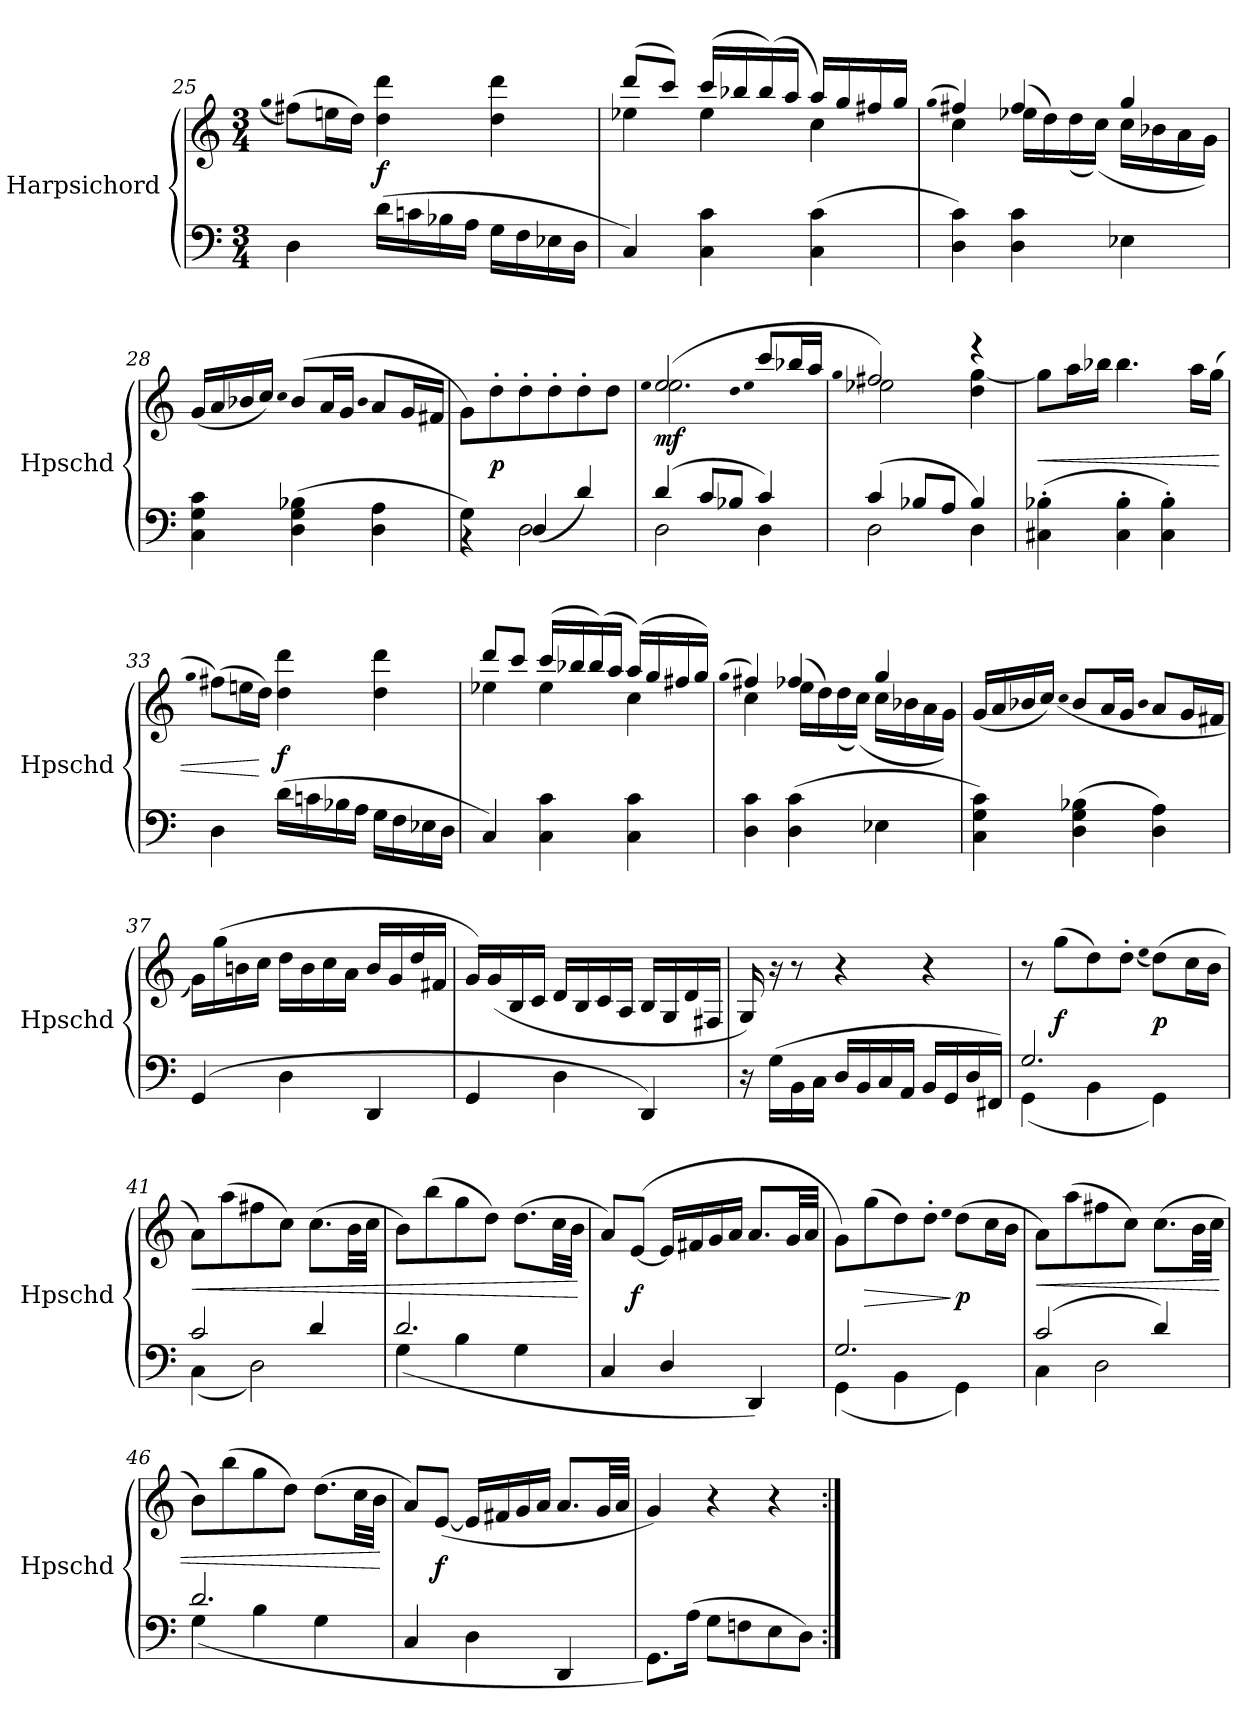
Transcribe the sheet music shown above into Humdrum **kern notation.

**kern	**kern	**dynam
*part1	*part1	*part1
*staff2	*staff1	*staff1/2
*I"Harpsichord	*	*
*I'Hpschd	*	*
*clefF4	*clefG2	*
*k[]	*k[]	*
*C:	*C:	*
*M3/4	*M3/4	*
=25	=25	=25
.	(qgg	.
4D\	(8ff#X\L)	.
.	16een\L	.
.	16dd\JJ)	.
(16d\LL	4dd\ 4ddd\	f
16cn\	.	.
16B-X\	.	.
16A\JJ	.	.
16G\LL	4dd\ 4ddd\	.
16F\	.	.
16E-X\	.	.
16D\JJ	.	.
=26	=26	=26
*	*^	*
4C/)	(8ddd/L	4ee-X\	.
.	8ccc/J)	.	.
4C\ 4c\	(16ccc/LL	4ee-\	.
.	16bb-X/	.	.
.	(16bb-/)	.	.
.	16aa/JJ	.	.
(4C\ 4c\	16aa/LL)	4cc\	.
.	16gg/	.	.
.	16ff#X/	.	.
.	16gg/JJ	.	.
=27	=27	=27	=27
.	(qgg	.	.
4D\ 4c\)	4ff#X/)	4cc\	.
4D\ 4c\	(4ff#/	16ee-X\LL	.
.	.	16dd\)	.
.	.	(16dd\	.
.	.	(16cc\JJ)	.
4E-X\	4gg/	16cc\LL	.
.	.	16b-X\	.
.	.	16a\	.
.	.	16g\JJ)	.
*	*v	*v	*
=28	=28	=28
4C\ 4G\ 4c\	(16g/LL	.
.	16a/	.
.	16b-X/	.
.	16cc/JJ)	.
.	qcc	.
(4D\ 4G\ 4B-X\	(8b-/L	.
.	16a/L	.
.	16g/JJ	.
.	qb-	.
4D\ 4A\	8a/L	.
.	16g/L	.
.	16f#X/JJ	.
=29	=29	=29
*^	*	*
4G\)	4r	8g\L)	.
.	.	8dd'\	p
2D\	(4D/	8dd'\	.
.	.	8dd'\	.
.	4d/)	8dd'\	.
.	.	8dd\J	.
=30	=30	=30	=30
.	.	qee	.
*	*	*^	*
(4d/	2D\	(2ee/	2.ee\	mf
8c/L	.	.	.	.
8B-X/J	.	.	.	.
.	.	qdd	.	.
.	.	qee	.	.
4c/)	4D\	8ccc/L	.	.
.	.	16bb-X/L	.	.
.	.	16aa/JJ	.	.
=31	=31	=31	=31	=31
.	.	qgg	.	.
(4c/	2D\	2ff#X/)	2ee-X\	.
8B-X/L	.	.	.	.
8A/J	.	.	.	.
4B-/	4D\)	4r	4dd\ [4gg\	.
*v	*v	*	*	*
*	*v	*v	*
=32	=32	=32
(4C#X'\ 4B-X'\	8gg\L]	<
.	16aa\L	.
.	16bb-X\JJ	.
4C#'\ 4B-'\	4.bb-\	.
4C#'\ 4B-'\)	.	.
.	16aa\LL	.
.	(16gg\JJ	.
=33	=33	=33
.	qgg	.
4D\	(8ff#X\L)	.
.	16een\L	.
.	16dd\JJ)	[
(16d\LL	4dd\ 4ddd\	f
16cn\	.	.
16B-X\	.	.
16A\JJ	.	.
16G\LL	4dd\ 4ddd\	.
16F\	.	.
16E-X\	.	.
16D\JJ	.	.
=34	=34	=34
*	*^	*
4C/)	8ddd/L	4ee-X\	.
.	8ccc/J	.	.
4C\ 4c\	(16ccc/LL	4ee-\	.
.	16bb-X/	.	.
.	(16bb-/)	.	.
.	16aa/JJ	.	.
4C\ 4c\	(16aa/LL)	4cc\	.
.	16gg/	.	.
.	16ff#X/	.	.
.	16gg/JJ)	.	.
=35	=35	=35	=35
.	(qgg	.	.
4D\ 4c\	4ff#X/)	4cc\	.
(4D\ 4c\	(4ff-X/	16ee\LL	.
.	.	16dd\)	.
.	.	(16dd\	.
.	.	(16cc\JJ)	.
4E-X\	4gg/	16cc\LL	.
.	.	16b-X\	.
.	.	16a\	.
.	.	16g\JJ)	.
*	*v	*v	*
=36	=36	=36
4C\ 4G\ 4c\)	(16g/LL	.
.	16a/	.
.	16b-X/	.
.	16cc/JJ)	.
.	(qcc	.
(4D\ 4G\ 4B-X\	8b-/L	.
.	16a/L	.
.	16g/JJ	.
.	qb-	.
4D\ 4A\)	8a/L	.
.	16g/L	.
.	16f#X/JJ	.
=37	=37	=37
(4GG/	16g\LL)	.
.	(16gg\	.
.	16bn\	.
.	16cc\JJ	.
4D\	16dd\LL	.
.	16b\	.
.	16cc\	.
.	16a\JJ	.
4DD/	16b/LL	.
.	16g/	.
.	16dd/	.
.	16f#X/JJ	.
=38	=38	=38
4GG/	16g/LL)	.
.	(16g/	.
.	16B/	.
.	16c/JJ	.
4D\	16d/LL	.
.	16B/	.
.	16c/	.
.	16A/JJ	.
4DD/)	16B/LL	.
.	16G/	.
.	16d/	.
.	16F#X/JJ	.
=39	=39	=39
16r	16G/)	.
(16G\LL	16r	.
16BB\	8r	.
16C\JJ	.	.
16D/LL	4r	.
16BB/	.	.
16C/	.	.
16AA/JJ	.	.
16BB/LL	4r	.
16GG/	.	.
16D/	.	.
16FF#X/JJ)	.	.
=40	=40	=40
*^	*	*
2.G/	(4GG\	8r	.
.	.	(8gg\L	f
.	4BB\	8dd\)	.
.	.	8dd'\J	.
.	.	(qee	.
.	4GG\)	(8dd\L)	p
.	.	16cc\L	.
.	.	16b\JJ	.
=41	=41	=41	=41
2c/	(4C\	8a\L)	<
.	.	(8aa\	.
.	2D\)	8ff#X\	.
.	.	8cc\J)	.
4d/	.	(8.cc\L	.
.	.	32b\LL	.
.	.	32cc\JJJ	.
=42	=42	=42	=42
2.d/	(4G\	8b\L)	.
.	.	(8bb\	.
.	4B\	8gg\	.
.	.	8dd\J)	.
.	4G\	(8.dd\L	.
.	.	32cc\LL	.
.	.	32b\JJJ	.
*v	*v	*	*
.	.	[
=43	=43	=43
4C/	8a/L)	.
.	([8e/J	f
4D/	16e/LL]	.
.	16f#X/	.
.	16g/	.
.	16a/JJ	.
4DD/)	8.a/L	.
.	32g/LL	.
.	32a/JJJ	.
=44	=44	=44
*^	*	*
2.G/	(4GG\	8g\L)	.
.	.	(8gg\	>
.	4BB\	8dd\)	.
.	.	8dd'\J	.
.	.	qee	.
.	4GG\)	(8dd\L	] p
.	.	16cc\L	.
.	.	16b\JJ	.
=45	=45	=45	=45
(2c/	4C\	8a\L)	<
.	.	(8aa\	.
.	2D\	8ff#X\	.
.	.	8cc\J)	.
4d/)	.	(8.cc\L	.
.	.	32b\LL	.
.	.	32cc\JJJ	.
=46	=46	=46	=46
2.d/	(4G\	8b\L)	.
.	.	(8bb\	.
.	4B\	8gg\	.
.	.	8dd\J)	.
.	4G\	(8.dd\L	.
.	.	32cc\LL	.
.	.	32b\JJJ	.
*v	*v	*	*
.	.	[
=47	=47	=47
4C/	8a/L)	.
.	([8e/J	f
4D\	16e/LL]	.
.	16f#X/	.
.	16g/	.
.	16a/JJ	.
4DD/	8.a/L	.
.	32g/LL	.
.	32a/JJJ	.
=48	=48	=48
8.GG\L)	4g/)	.
(16A\Jk	.	.
8G\L	4r	.
8Fn\	.	.
8E\	4r	.
8D\J)	.	.
=:|!	=:|!	=:|!
*-	*-	*-
